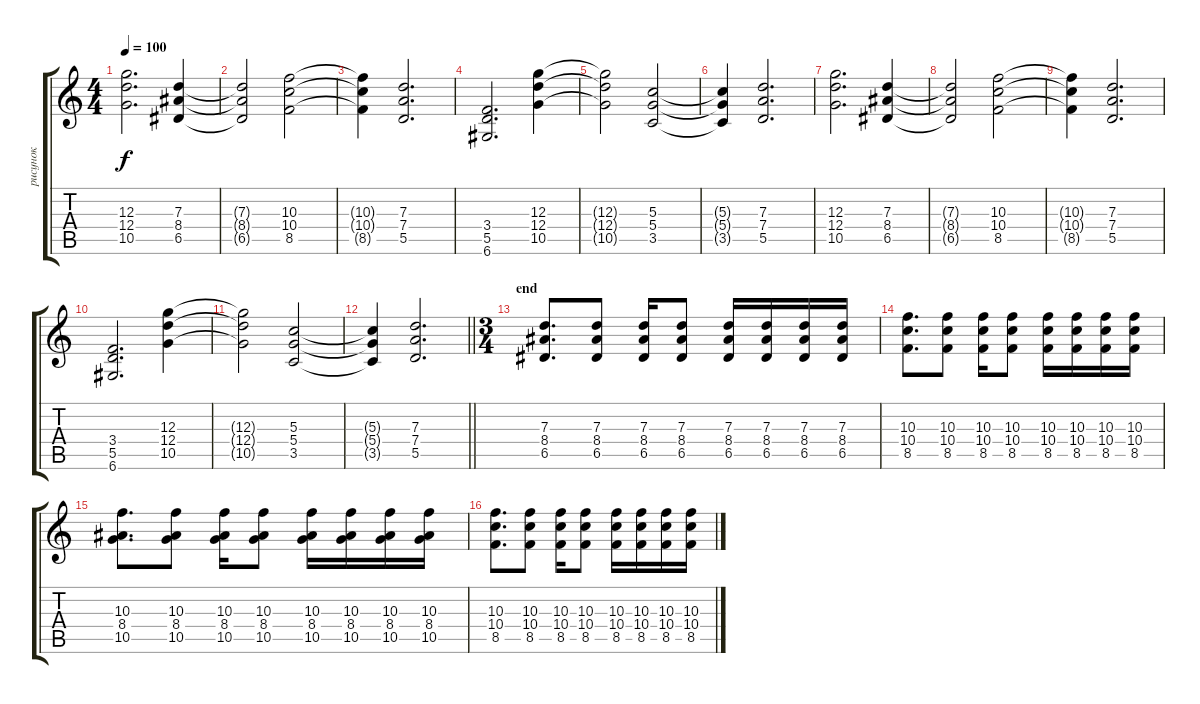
\track ("рисунок" "рисунок") {instrument acousticguitarsteel}
\staff {score tabs}
\tuning (E4 B3 G3 D3 A2 D2) {hide}
\ts (4 4)
\tempo 100
\clef g2
\ks c
(12.3 12.4 10.5).2{d dy f} (7.3 8.4 6.5).4 |
(7.3{t} 8.4{t} 6.5{t}).2 (10.3 10.4 8.5).2 |
(10.3{t} 10.4{t} 8.5{t}).4 (7.3 7.4 5.5).2{d} |
(3.4 5.5 6.6).2{d} (12.3 12.4 10.5).4 |
(12.3{t} 12.4{t} 10.5{t}).2 (5.3 5.4 3.5).2 |
(5.3{t} 5.4{t} 3.5{t}).4 (7.3 7.4 5.5).2{d} |
(12.3 12.4 10.5).2{d} (7.3 8.4 6.5).4 |
(7.3{t} 8.4{t} 6.5{t}).2 (10.3 10.4 8.5).2 |
(10.3{t} 10.4{t} 8.5{t}).4 (7.3 7.4 5.5).2{d} |
(3.4 5.5 6.6).2{d} (12.3 12.4 10.5).4 |
(12.3{t} 12.4{t} 10.5{t}).2 (5.3 5.4 3.5).2 |
\barLineRight lightlight
(5.3{t} 5.4{t} 3.5{t}).4 (7.3 7.4 5.5).2{d} |
\ts (3 4)
\section ("" "end")
(7.3 8.4 6.5).8{d} (7.3 8.4 6.5).8 (7.3 8.4 6.5).16 (7.3 8.4 6.5).8 (7.3 8.4 6.5).16 (7.3 8.4 6.5).16 (7.3 8.4 6.5).16 (7.3 8.4 6.5).16 |
(10.3 10.4 8.5).8{d} (10.3 10.4 8.5).8 (10.3 10.4 8.5).16 (10.3 10.4 8.5).8 (10.3 10.4 8.5).16 (10.3 10.4 8.5).16 (10.3 10.4 8.5).16 (10.3 10.4 8.5).16 |
(10.3 8.4 10.5).8{d} (10.3 8.4 10.5).8 (10.3 8.4 10.5).16 (10.3 8.4 10.5).8 (10.3 8.4 10.5).16 (10.3 8.4 10.5).16 (10.3 8.4 10.5).16 (10.3 8.4 10.5).16 |
(10.3 10.4 8.5).8{d} (10.3 10.4 8.5).8 (10.3 10.4 8.5).16 (10.3 10.4 8.5).8 (10.3 10.4 8.5).16 (10.3 10.4 8.5).16 (10.3 10.4 8.5).16 (10.3 10.4 8.5).16
